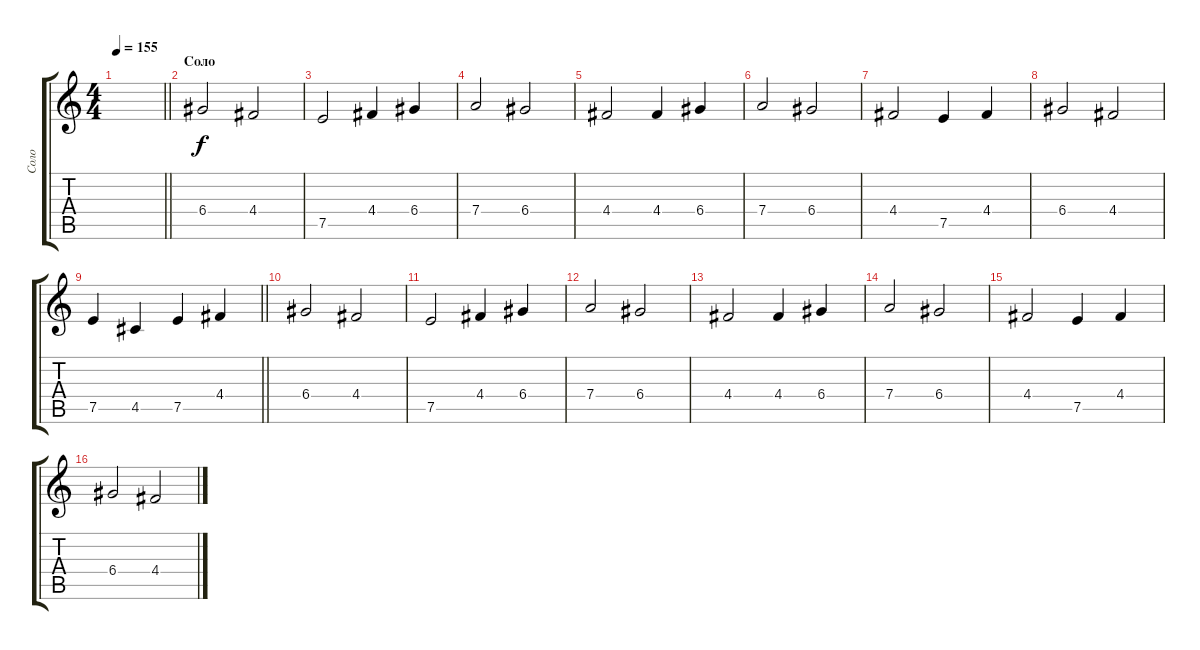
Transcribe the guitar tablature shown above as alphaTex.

\track ("Соло" "Соло") {instrument overdrivenguitar}
\staff {score tabs}
\tuning (E4 B3 G3 D3 A2 E2) {hide}
\ts (4 4)
\tempo 155
\clef g2
\barLineRight lightlight
\ks c
|
\section ("" "Соло")
6.4.2 4.4.2 |
7.5.2 4.4.4 6.4.4 |
7.4.2 6.4.2 |
4.4.2 4.4.4 6.4.4 |
7.4.2 6.4.2 |
4.4.2 7.5.4 4.4.4 |
6.4.2 4.4.2 |
\barLineRight lightlight
7.5.4 4.5.4 7.5.4 4.4.4 |
\section ("" " ")
6.4.2 4.4.2 |
7.5.2 4.4.4 6.4.4 |
7.4.2 6.4.2 |
4.4.2 4.4.4 6.4.4 |
7.4.2 6.4.2 |
4.4.2 7.5.4 4.4.4 |
6.4.2 4.4.2
